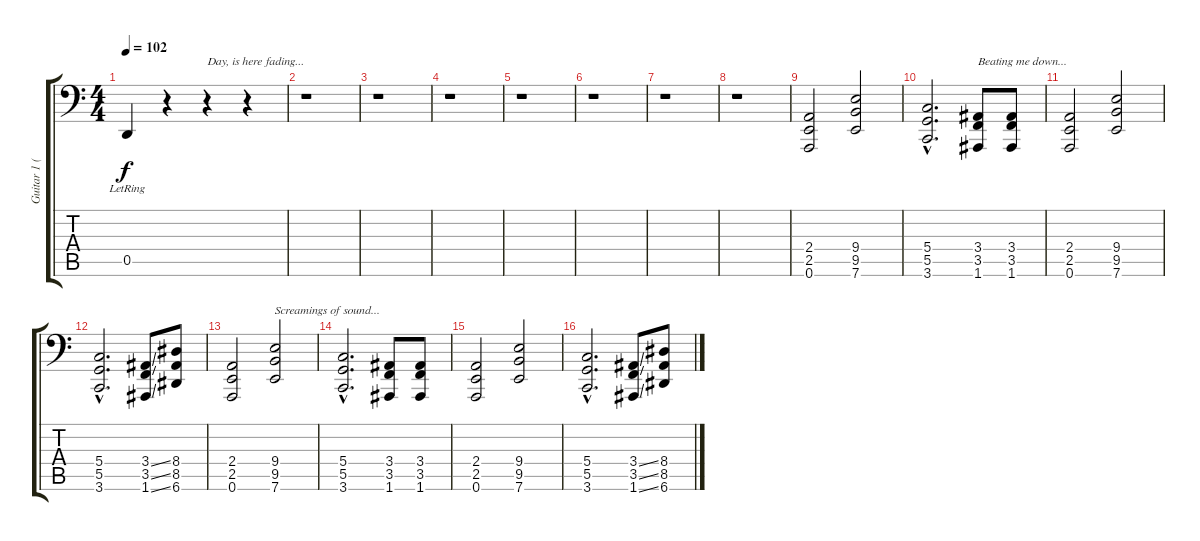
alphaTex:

\track ("Guitar 1 (Head)" "Guitar 1 (") {instrument distortionguitar}
\staff {score tabs}
\tuning (D3 A2 F2 G1 D1 A0) {hide}
\ts (4 4)
\tempo 102
\clef f4
\ks c
0.5{lr}.4{dy f} r.4 r.4{txt "Day, is here fading..."} r.4 |
r.1 |
r.1 |
r.1 |
r.1 |
r.1 |
r.1 |
r.1 |
(2.4 2.5 0.6).2 (9.4 9.5 7.6).2 |
(5.4{hac} 5.5{hac} 3.6{hac}).2{d} (3.4 3.5 1.6).8{txt "Beating me down..."} (3.4 3.5 1.6).8 |
(2.4 2.5 0.6).2 (9.4 9.5 7.6).2 |
(5.4{hac} 5.5{hac} 3.6{hac}).2{d} (3.4{ss} 3.5{ss} 1.6{ss}).8 (8.4 8.5 6.6).8 |
(2.4 2.5 0.6).2 (9.4 9.5 7.6).2{txt "Screamings of sound..."} |
(5.4{hac} 5.5{hac} 3.6{hac}).2{d} (3.4 3.5 1.6).8 (3.4 3.5 1.6).8 |
(2.4 2.5 0.6).2 (9.4 9.5 7.6).2 |
(5.4{hac} 5.5{hac} 3.6{hac}).2{d} (3.4{ss} 3.5{ss} 1.6{ss}).8 (8.4 8.5 6.6).8
